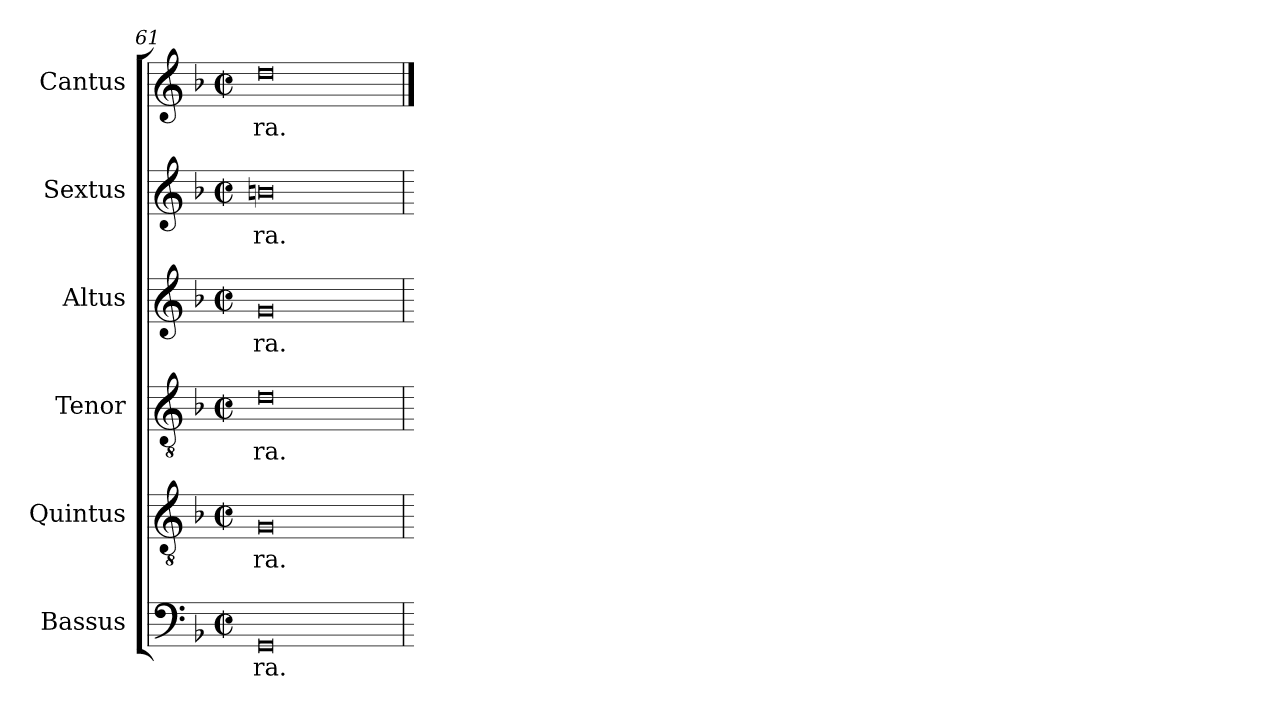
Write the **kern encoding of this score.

**kern	**text	**kern	**text	**kern	**text	**kern	**text	**kern	**text	**kern	**text
*part6	*part6	*part5	*part5	*part4	*part4	*part3	*part3	*part2	*part2	*part1	*part1
*staff6	*staff6	*staff5	*staff5	*staff4	*staff4	*staff3	*staff3	*staff2	*staff2	*staff1	*staff1
*I"Bassus	*	*I"Quintus	*	*I"Tenor	*	*I"Altus	*	*I"Sextus	*	*I"Cantus	*
*clefF4	*	*clefGv2	*	*clefGv2	*	*clefG2	*	*clefG2	*	*clefG2	*
*k[b-]	*	*k[b-]	*	*k[b-]	*	*k[b-]	*	*k[b-]	*	*k[b-]	*
*F:	*	*F:	*	*F:	*	*F:	*	*F:	*	*F:	*
*M2/2	*	*M2/2	*	*M2/2	*	*M2/2	*	*M2/2	*	*M2/2	*
*met(c|)	*	*met(c|)	*	*met(c|)	*	*met(c|)	*	*met(c|)	*	*met(c|)	*
=61	=61	=61	=61	=61	=61	=61	=61	=61	=61	=61	=61
!	!LO:LY:b:cj	!	!LO:LY:b:cj	!	!LO:LY:b:cj	!	!LO:LY:b:cj	!	!LO:LY:b:cj	!	!LO:LY:b:cj
0GG	-ra.	0G	ra.	0d	-ra.	0g	ra.	0bn	-ra.	0dd	-ra.
=	==	=	==	=	==	=	==	=	==	==	==
*-	*-	*-	*-	*-	*-	*-	*-	*-	*-	*-	*-
